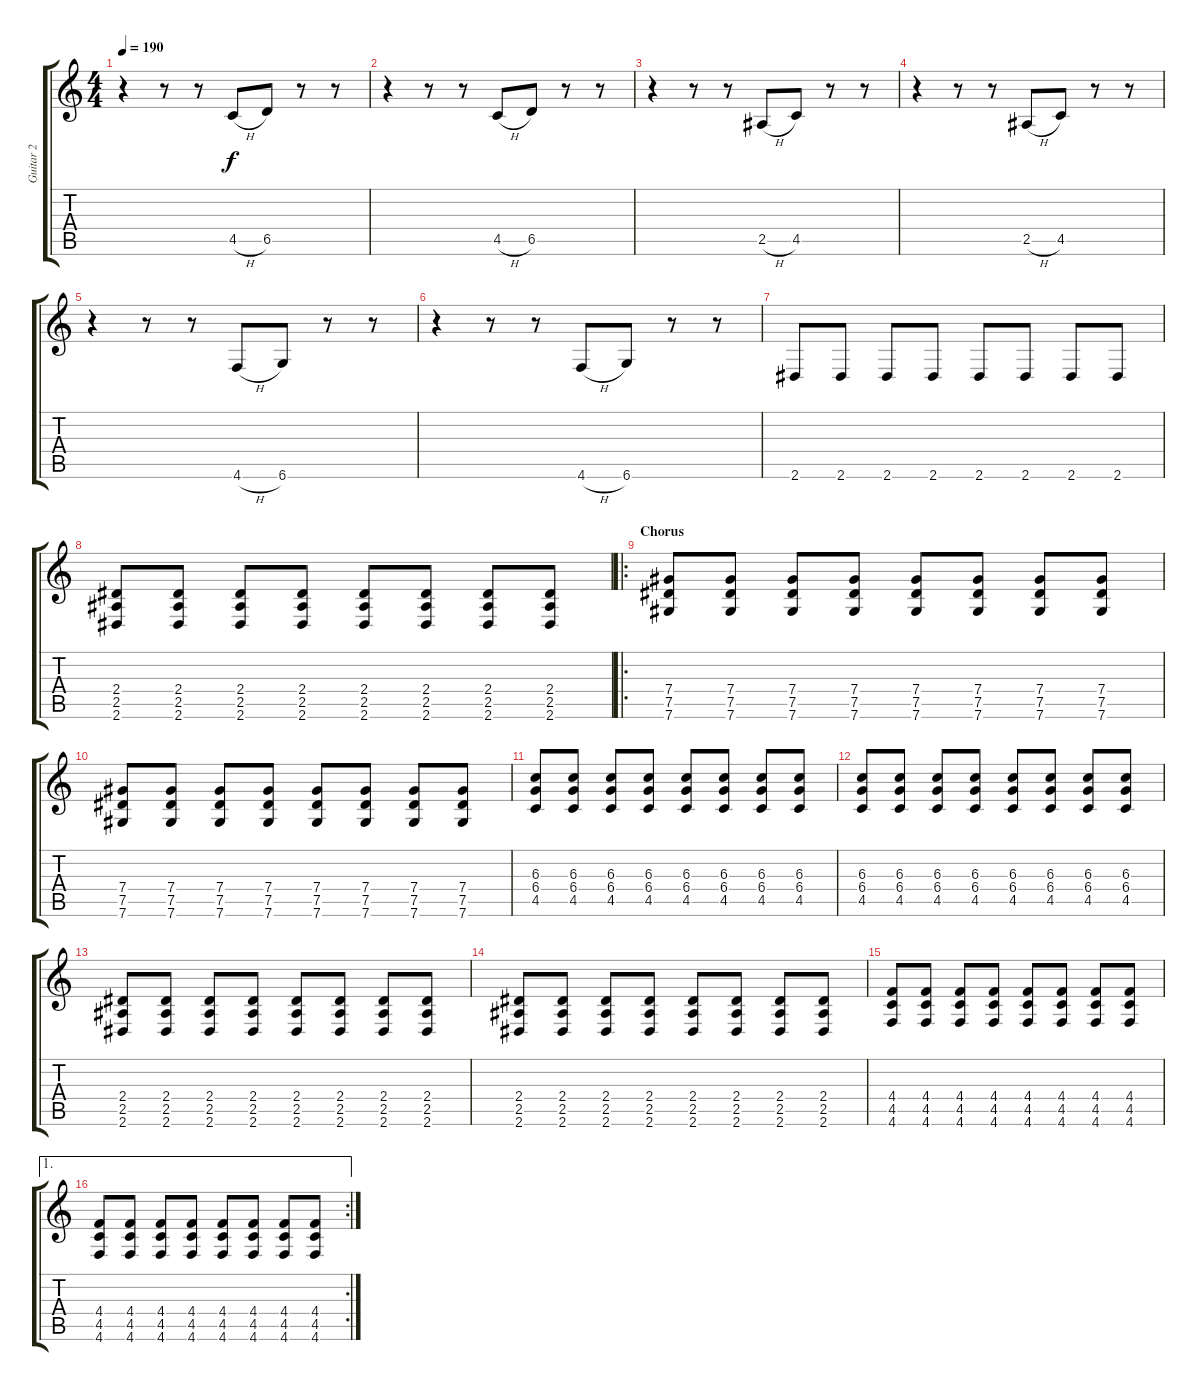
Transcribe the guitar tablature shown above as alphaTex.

\track ("Guitar 2" "Guitar 2") {instrument distortionguitar}
\staff {score tabs}
\tuning (Eb4 Bb3 Gb3 Db3 Ab2 Db2) {hide}
\ts (4 4)
\tempo 190
\clef g2
\ks c
r.4{dy f} r.8 r.8 4.5{h}.8 6.5.8 r.8 r.8 |
r.4 r.8 r.8 4.5{h}.8 6.5.8 r.8 r.8 |
r.4 r.8 r.8 2.5{h}.8 4.5.8 r.8 r.8 |
r.4 r.8 r.8 2.5{h}.8 4.5.8 r.8 r.8 |
r.4 r.8 r.8 4.6{h}.8 6.6.8 r.8 r.8 |
r.4 r.8 r.8 4.6{h}.8 6.6.8 r.8 r.8 |
2.6.8 2.6.8 2.6.8 2.6.8 2.6.8 2.6.8 2.6.8 2.6.8 |
(2.4 2.5 2.6).8 (2.4 2.5 2.6).8 (2.4 2.5 2.6).8 (2.4 2.5 2.6).8 (2.4 2.5 2.6).8 (2.4 2.5 2.6).8 (2.4 2.5 2.6).8 (2.4 2.5 2.6).8 |
\ro
\section ("" "Chorus")
(7.4 7.5 7.6).8{balance 0} (7.4 7.5 7.6).8 (7.4 7.5 7.6).8 (7.4 7.5 7.6).8 (7.4 7.5 7.6).8 (7.4 7.5 7.6).8 (7.4 7.5 7.6).8 (7.4 7.5 7.6).8 |
(7.4 7.5 7.6).8 (7.4 7.5 7.6).8 (7.4 7.5 7.6).8 (7.4 7.5 7.6).8 (7.4 7.5 7.6).8 (7.4 7.5 7.6).8 (7.4 7.5 7.6).8 (7.4 7.5 7.6).8 |
(6.3 6.4 4.5).8 (6.3 6.4 4.5).8 (6.3 6.4 4.5).8 (6.3 6.4 4.5).8 (6.3 6.4 4.5).8 (6.3 6.4 4.5).8 (6.3 6.4 4.5).8 (6.3 6.4 4.5).8 |
(6.3 6.4 4.5).8 (6.3 6.4 4.5).8 (6.3 6.4 4.5).8 (6.3 6.4 4.5).8 (6.3 6.4 4.5).8 (6.3 6.4 4.5).8 (6.3 6.4 4.5).8 (6.3 6.4 4.5).8 |
(2.4 2.5 2.6).8 (2.4 2.5 2.6).8 (2.4 2.5 2.6).8 (2.4 2.5 2.6).8 (2.4 2.5 2.6).8 (2.4 2.5 2.6).8 (2.4 2.5 2.6).8 (2.4 2.5 2.6).8 |
(2.4 2.5 2.6).8 (2.4 2.5 2.6).8 (2.4 2.5 2.6).8 (2.4 2.5 2.6).8 (2.4 2.5 2.6).8 (2.4 2.5 2.6).8 (2.4 2.5 2.6).8 (2.4 2.5 2.6).8 |
(4.4 4.5 4.6).8 (4.4 4.5 4.6).8 (4.4 4.5 4.6).8 (4.4 4.5 4.6).8 (4.4 4.5 4.6).8 (4.4 4.5 4.6).8 (4.4 4.5 4.6).8 (4.4 4.5 4.6).8 |
\ae 1
\rc 2
(4.4 4.5 4.6).8 (4.4 4.5 4.6).8 (4.4 4.5 4.6).8 (4.4 4.5 4.6).8 (4.4 4.5 4.6).8 (4.4 4.5 4.6).8 (4.4 4.5 4.6).8 (4.4 4.5 4.6).8
